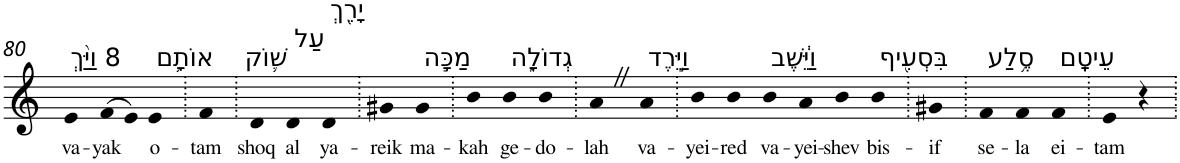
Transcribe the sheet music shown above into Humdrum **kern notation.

**kern	**text
*part1	*part1
*staff1	*staff1
*I"Piano	*
*I'Pno	*
!!LO:PB:g=z
*clefG2	*
*k[]	*
=80	=80
!LO:TX:a:t=8 וַיַּ֨ךְ	!
!	!LO:LY:b
4e	va-
!	!LO:LY:b
(>8f	-yak
8e)	.
!LO:TX:a:t=אוֹתָ֥ם	!
!	!LO:LY:b
4e	o-
=81.	=81.
!	!LO:LY:b
4f	-tam
=82.	=82.
!LO:TX:a:t=שׁ֛וֹק	!
!	!LO:LY:b
4d	shoq
!LO:TX:a:t=עַל	!
!	!LO:LY:b
4d	al
!LO:TX:a:t=יָרֵ֖ךְ	!
!	!LO:LY:b
4d	ya-
=83.	=83.
!	!LO:LY:b
4g#X	-reik
!LO:TX:a:t=מַכָּ֣ה	!
!	!LO:LY:b
4g#	ma-
=84.	=84.
!	!LO:LY:b
4b	-kah
!LO:TX:a:t=גְדוֹלָ֑ה	!
!	!LO:LY:b
4b	ge-
!	!LO:LY:b
4b	-do-
=85.	=85.
!	!LO:LY:b
4aZ	-lah
!LO:TX:a:t=וַיֵּ֣רֶד	!
!	!LO:LY:b
4a	va-
=86.	=86.
!	!LO:LY:b
4b	-yei-
!	!LO:LY:b
4b	-red
!LO:TX:a:t=וַיֵּ֔שֶׁב	!
!	!LO:LY:b
4b	va-
!	!LO:LY:b
4a	-yei-
!	!LO:LY:b
4b	-shev
!LO:TX:a:t=בִּסְעִ֖יף	!
!	!LO:LY:b
4b	bis-
=87.	=87.
!	!LO:LY:b
4g#X	-if
=88.	=88.
!LO:TX:a:t=סֶ֥לַע	!
!	!LO:LY:b
4f	se-
!	!LO:LY:b
4f	-la
!LO:TX:a:t=עֵיטָֽם	!
!	!LO:LY:b
4f	ei-
=89.	=89.
!	!LO:LY:b
4e	-tam
4r	.
=.	=.
*-	*-
